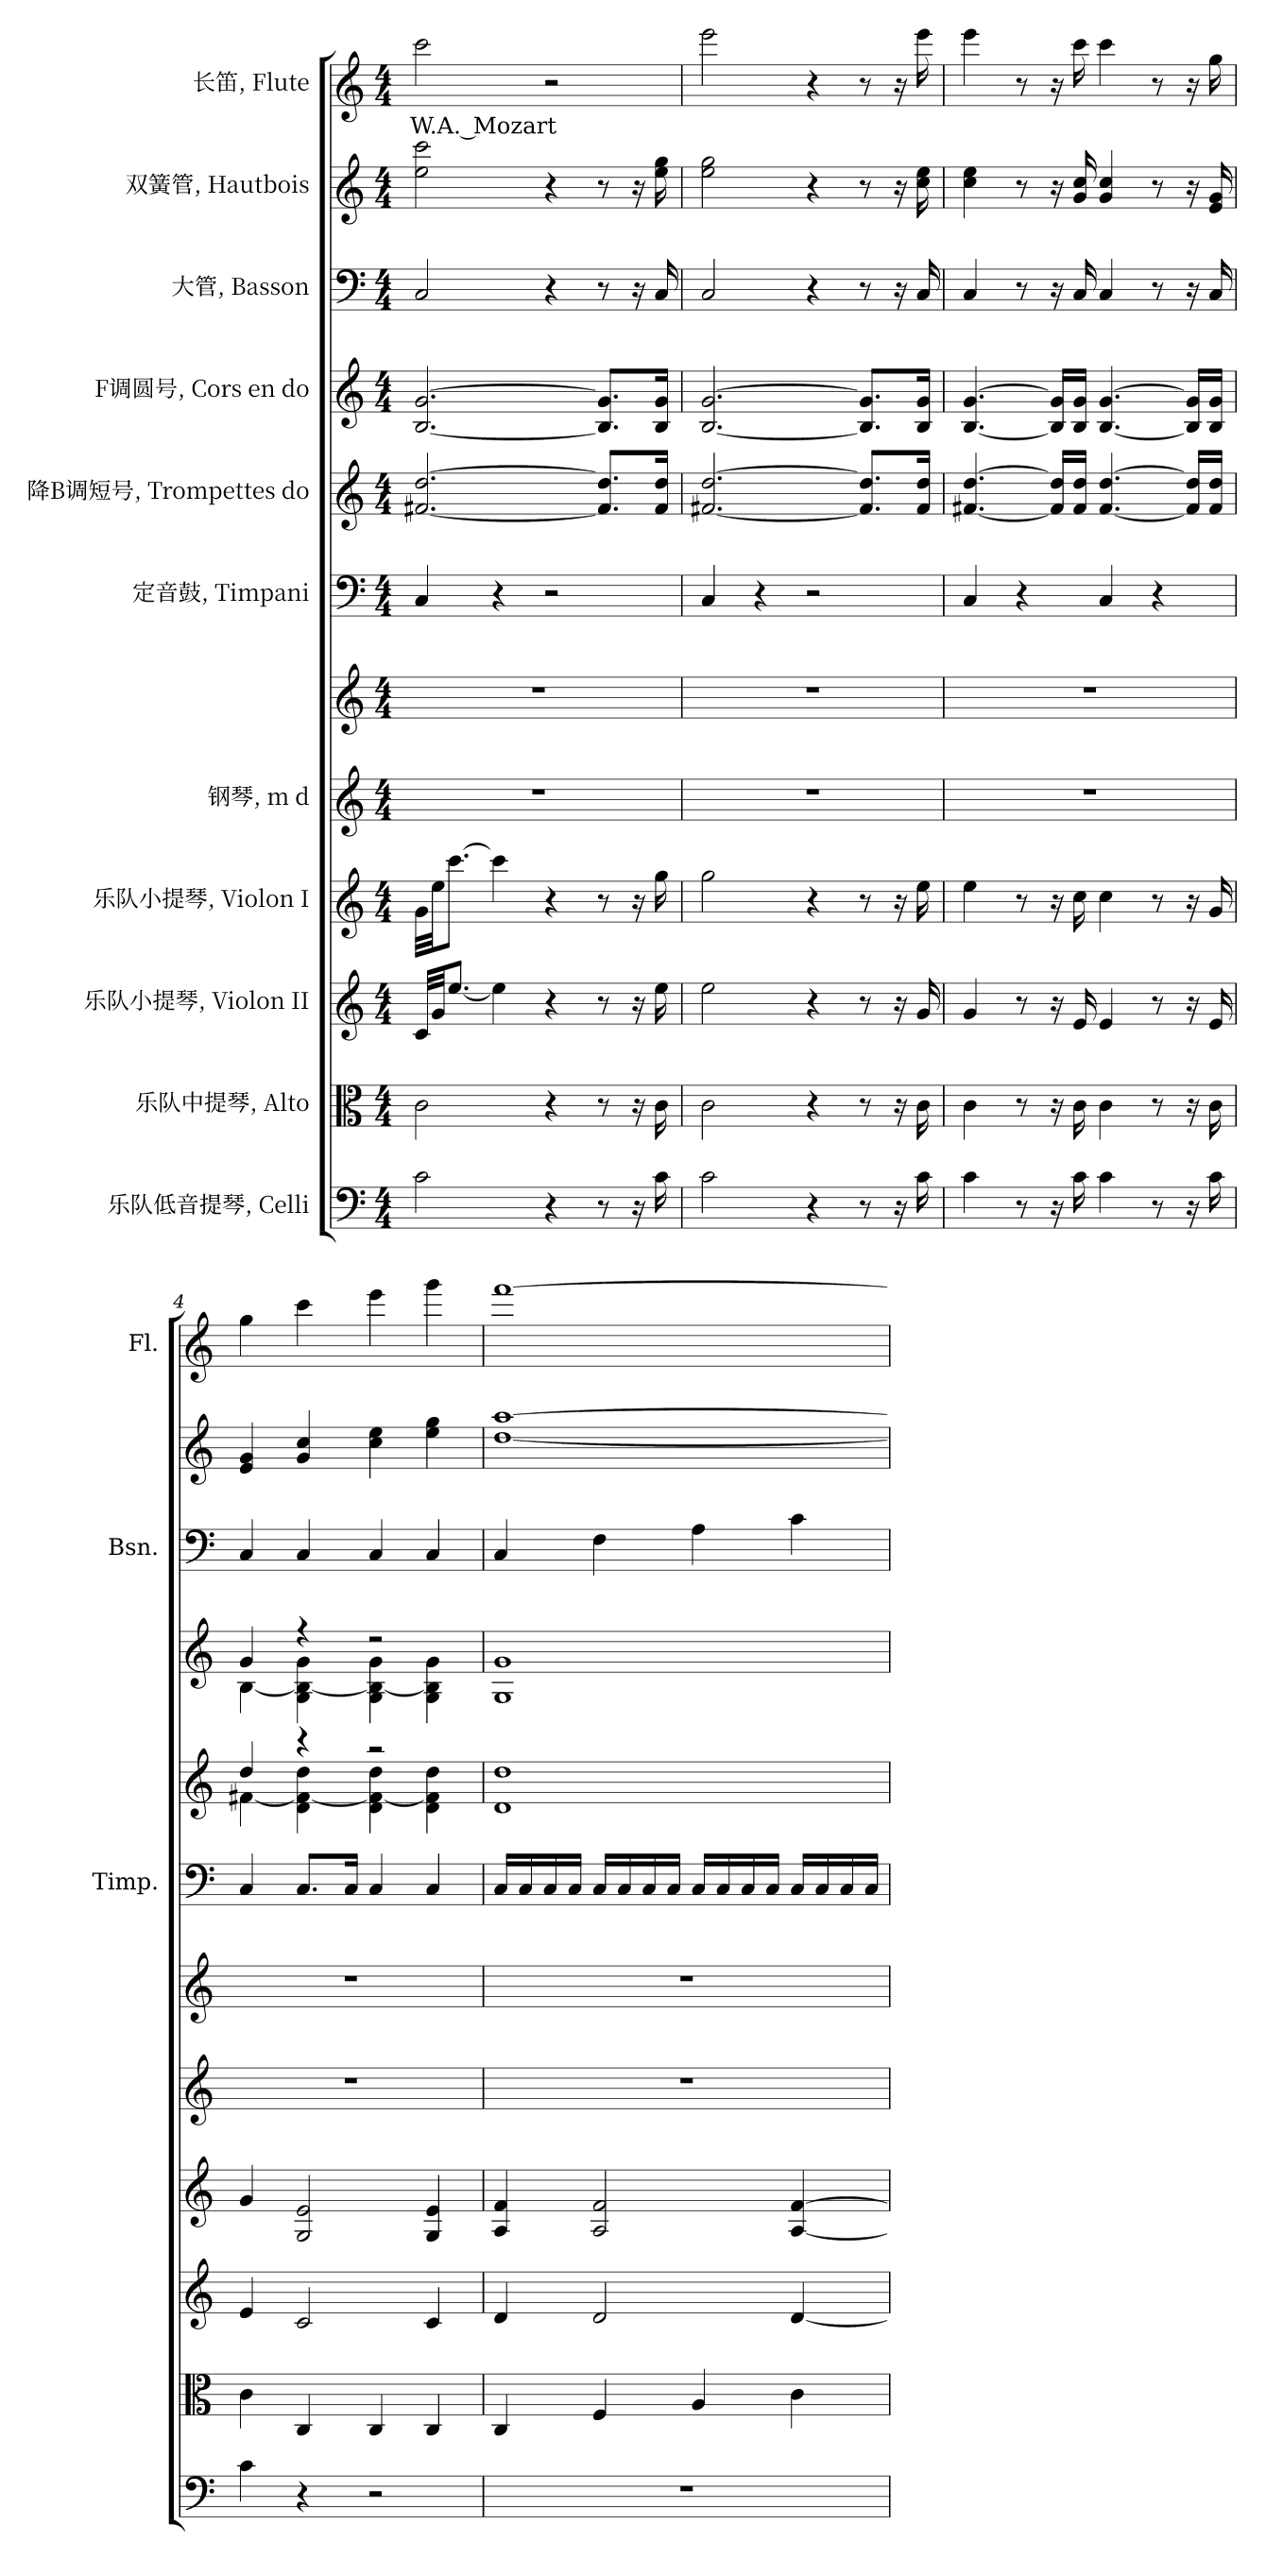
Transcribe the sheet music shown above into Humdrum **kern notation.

**kern	**kern	**kern	**kern	**kern	**kern	**kern	**kern	**kern	**kern	**kern	**kern	**text
*part11	*part10	*part9	*part8	*part7	*part7	*part6	*part5	*part4	*part3	*part2	*part1	*part1
*staff12	*staff11	*staff10	*staff9	*staff8	*staff7	*staff6	*staff5	*staff4	*staff3	*staff2	*staff1	*staff1
*I"乐队低音提琴, Celli	*I"乐队中提琴, Alto	*I"乐队小提琴, Violon II	*I"乐队小提琴, Violon I	*I"钢琴, m d	*	*I"定音鼓, Timpani	*I"降B调短号, Trompettes do	*I"F调圆号, Cors en do	*I"大管, Basson	*I"双簧管, Hautbois	*I"长笛, Flute	*
*	*	*	*	*	*	*I'Timp.	*	*	*I'Bsn.	*	*I'Fl.	*
*clefF4	*clefC3	*clefG2	*clefG2	*clefG2	*clefG2	*clefF4	*clefG2	*clefG2	*clefF4	*clefG2	*clefG2	*
*ITrd7c12	*	*	*	*	*	*	*ITrd1c2	*ITrd4c7	*	*	*	*
*k[]	*k[]	*k[]	*k[]	*k[]	*k[]	*k[]	*k[b-e-]	*k[b-]	*k[]	*k[]	*k[]	*
*M4/4	*M4/4	*M4/4	*M4/4	*M4/4	*M4/4	*M4/4	*M4/4	*M4/4	*M4/4	*M4/4	*M4/4	*
*MM112	*MM112	*MM112	*MM112	*MM112	*MM112	*MM112	*MM112	*MM112	*MM112	*MM112	*MM112	*
=1	=1	=1	=1	=1	=1	=1	=1	=1	=1	=1	=1	=1
2C\	2c\	32c/LLL	32g\LLL	1r	1r	4C/	[2.en/ [2.cc/	[2.E/ [2.c/	2C/	2ee\ 2ccc\	2ccc\	W.A. Mozart
.	.	32g/JJ	32ee\JJ	.	.	.	.	.	.	.	.	.
.	.	[8.ee/J	[8.ccc\J	.	.	.	.	.	.	.	.	.
.	.	4ee\]	4ccc\]	.	.	4r	.	.	.	.	.	.
4r	4r	4r	4r	.	.	2r	.	.	4r	4r	2r	.
8r	8r	8r	8r	.	.	.	8.e/] 8.cc/]L	8.E/] 8.c/]L	8r	8r	.	.
16r	16r	16r	16r	.	.	.	.	.	16r	16r	.	.
16C\	16c\	16ee\	16gg\	.	.	.	16e/ 16cc/Jk	16E/ 16c/Jk	16C/	16ee\ 16gg\	.	.
=2	=2	=2	=2	=2	=2	=2	=2	=2	=2	=2	=2	=2
2C\	2c\	2ee\	2gg\	1r	1r	4C/	[2.en/ [2.cc/	[2.E/ [2.c/	2C/	2ee\ 2gg\	2eee\	.
.	.	.	.	.	.	4r	.	.	.	.	.	.
4r	4r	4r	4r	.	.	2r	.	.	4r	4r	4r	.
8r	8r	8r	8r	.	.	.	8.e/] 8.cc/]L	8.E/] 8.c/]L	8r	8r	8r	.
16r	16r	16r	16r	.	.	.	.	.	16r	16r	16r	.
16C\	16c\	16g/	16ee\	.	.	.	16e/ 16cc/Jk	16E/ 16c/Jk	16C/	16cc\ 16ee\	16eee\	.
=3	=3	=3	=3	=3	=3	=3	=3	=3	=3	=3	=3	=3
4C\	4c\	4g/	4ee\	1r	1r	4C/	[4.en/ [4.cc/	[4.E/ [4.c/	4C/	4cc\ 4ee\	4eee\	.
8r	8r	8r	8r	.	.	4r	.	.	8r	8r	8r	.
16r	16r	16r	16r	.	.	.	16e/] 16cc/]LL	16E/] 16c/]LL	16r	16r	16r	.
16C\	16c\	16e/	16cc\	.	.	.	16e/ 16cc/JJ	16E/ 16c/JJ	16C/	16g/ 16cc/	16ccc\	.
4C\	4c\	4e/	4cc\	.	.	4C/	[4.e/ [4.cc/	[4.E/ [4.c/	4C/	4g/ 4cc/	4ccc\	.
8r	8r	8r	8r	.	.	4r	.	.	8r	8r	8r	.
16r	16r	16r	16r	.	.	.	16e/] 16cc/]LL	16E/] 16c/]LL	16r	16r	16r	.
16C\	16c\	16e/	16g/	.	.	.	16e/ 16cc/JJ	16E/ 16c/JJ	16C/	16e/ 16g/	16gg\	.
!!LO:PB:g=z
=4	=4	=4	=4	=4	=4	=4	=4	=4	=4	=4	=4	=4
*	*	*	*	*	*	*	*^	*^	*	*	*	*
4C\	4c\	4e/	4g/	1r	1r	4C/	4cc/	[4en\	4c/	[4E\	4C/	4e/ 4g/	4gg\	.
4r	4C/	2c/	2G/ 2e/	.	.	8.C/L	4r	4c\ 4e\_ 4cc\	4r	4C\ 4E\_ 4c\	4C/	4g/ 4cc/	4ccc\	.
.	.	.	.	.	.	16C/Jk	.	.	.	.	.	.	.	.
2r	4C/	.	.	.	.	4C/	2r	4c\ 4e\_ 4cc\	2r	4C\ 4E\_ 4c\	4C/	4cc\ 4ee\	4eee\	.
.	4C/	4c/	4G/ 4e/	.	.	4C/	.	4c\ 4e\] 4cc\	.	4C\ 4E\] 4c\	4C/	4ee\ 4gg\	4ggg\	.
*	*	*	*	*	*	*	*v	*v	*	*	*	*	*	*
*	*	*	*	*	*	*	*	*v	*v	*	*	*	*
=5	=5	=5	=5	=5	=5	=5	=5	=5	=5	=5	=5	=5
*	*	*	*	*	*	*	*	*	*	*^	*	*
1r	4C/	4d/	4A/ 4f/	1r	1r	16C/LL	1c 1cc	1C 1c	4C/	[1aa	[1dd	[1fff	.
.	.	.	.	.	.	16C/	.	.	.	.	.	.	.
.	.	.	.	.	.	16C/	.	.	.	.	.	.	.
.	.	.	.	.	.	16C/JJ	.	.	.	.	.	.	.
.	4F/	2d/	2A/ 2f/	.	.	16C/LL	.	.	4F\	.	.	.	.
.	.	.	.	.	.	16C/	.	.	.	.	.	.	.
.	.	.	.	.	.	16C/	.	.	.	.	.	.	.
.	.	.	.	.	.	16C/JJ	.	.	.	.	.	.	.
.	4A/	.	.	.	.	16C/LL	.	.	4A\	.	.	.	.
.	.	.	.	.	.	16C/	.	.	.	.	.	.	.
.	.	.	.	.	.	16C/	.	.	.	.	.	.	.
.	.	.	.	.	.	16C/JJ	.	.	.	.	.	.	.
.	4c\	[4d/	[4A/ [4f/	.	.	16C/LL	.	.	4c\	.	.	.	.
.	.	.	.	.	.	16C/	.	.	.	.	.	.	.
.	.	.	.	.	.	16C/	.	.	.	.	.	.	.
.	.	.	.	.	.	16C/JJ	.	.	.	.	.	.	.
*	*	*	*	*	*	*	*	*	*	*v	*v	*	*
=	=	=	=	=	=	=	=	=	=	=	=	=
*-	*-	*-	*-	*-	*-	*-	*-	*-	*-	*-	*-	*-
